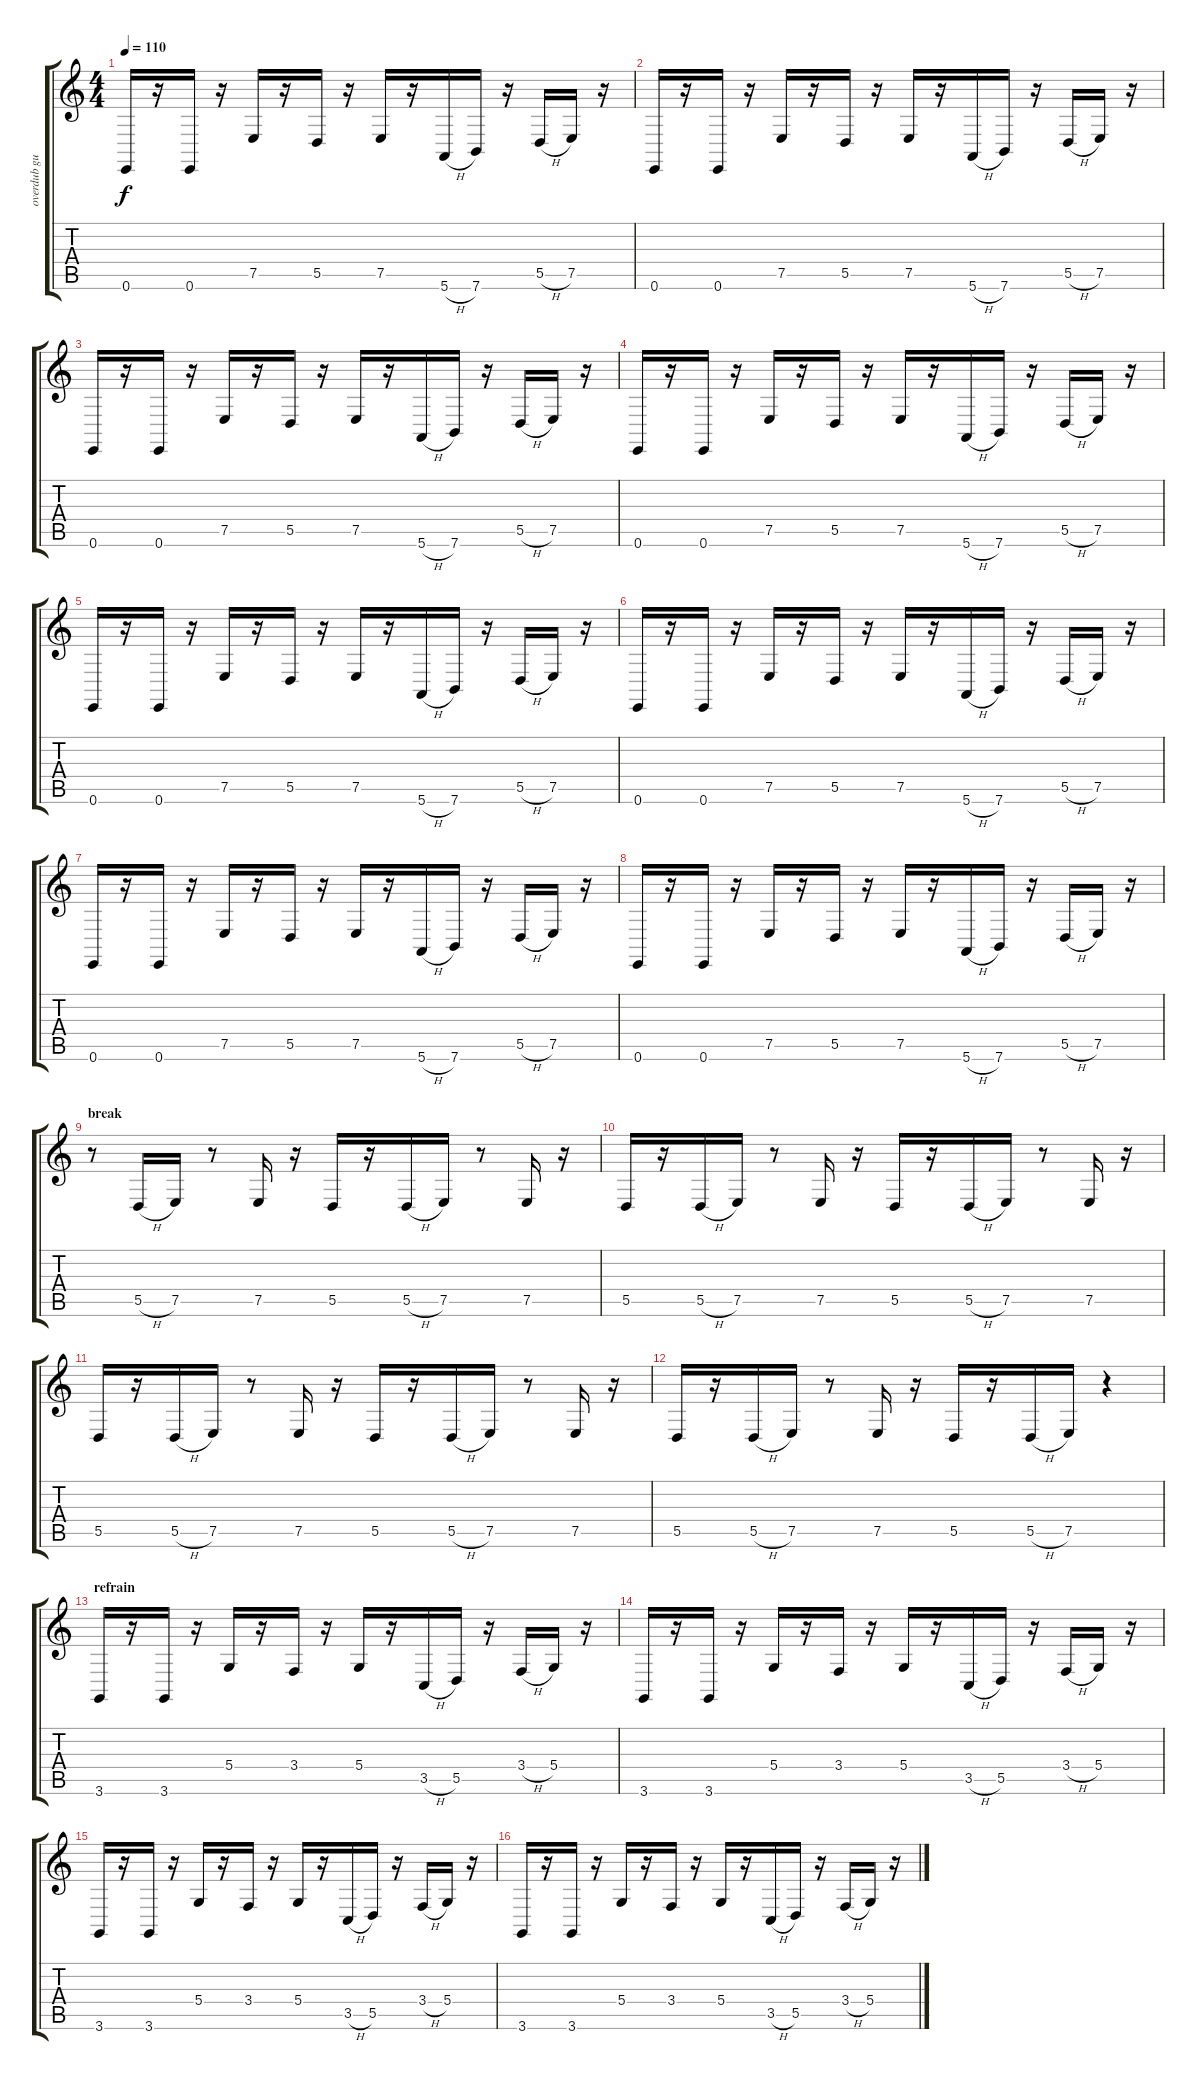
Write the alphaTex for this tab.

\track ("overdub guitar I" "overdub gu") {instrument harpsichord}
\staff {score tabs}
\tuning (E4 B3 G3 D3 A2 E2) {hide}
\ts (4 4)
\tempo 110
\clef g2
\ks aminor
0.6.16{dy f} r.16 0.6.16 r.16 7.5.16 r.16 5.5.16 r.16 7.5.16 r.16 5.6{h}.16 7.6.16 r.16 5.5{h}.16 7.5.16 r.16 |
0.6.16 r.16 0.6.16 r.16 7.5.16 r.16 5.5.16 r.16 7.5.16 r.16 5.6{h}.16 7.6.16 r.16 5.5{h}.16 7.5.16 r.16 |
0.6.16 r.16 0.6.16 r.16 7.5.16 r.16 5.5.16 r.16 7.5.16 r.16 5.6{h}.16 7.6.16 r.16 5.5{h}.16 7.5.16 r.16 |
0.6.16 r.16 0.6.16 r.16 7.5.16 r.16 5.5.16 r.16 7.5.16 r.16 5.6{h}.16 7.6.16 r.16 5.5{h}.16 7.5.16 r.16 |
0.6.16 r.16 0.6.16 r.16 7.5.16 r.16 5.5.16 r.16 7.5.16 r.16 5.6{h}.16 7.6.16 r.16 5.5{h}.16 7.5.16 r.16 |
0.6.16 r.16 0.6.16 r.16 7.5.16 r.16 5.5.16 r.16 7.5.16 r.16 5.6{h}.16 7.6.16 r.16 5.5{h}.16 7.5.16 r.16 |
0.6.16 r.16 0.6.16 r.16 7.5.16 r.16 5.5.16 r.16 7.5.16 r.16 5.6{h}.16 7.6.16 r.16 5.5{h}.16 7.5.16 r.16 |
0.6.16 r.16 0.6.16 r.16 7.5.16 r.16 5.5.16 r.16 7.5.16 r.16 5.6{h}.16 7.6.16 r.16 5.5{h}.16 7.5.16 r.16 |
\section ("" "break")
r.8 5.5{h}.16 7.5.16 r.8 7.5.16 r.16 5.5.16 r.16 5.5{h}.16 7.5.16 r.8 7.5.16 r.16 |
5.5.16 r.16 5.5{h}.16 7.5.16 r.8 7.5.16 r.16 5.5.16 r.16 5.5{h}.16 7.5.16 r.8 7.5.16 r.16 |
5.5.16 r.16 5.5{h}.16 7.5.16 r.8 7.5.16 r.16 5.5.16 r.16 5.5{h}.16 7.5.16 r.8 7.5.16 r.16 |
5.5.16 r.16 5.5{h}.16 7.5.16 r.8 7.5.16 r.16 5.5.16 r.16 5.5{h}.16 7.5.16 r.4 |
\section ("" "refrain")
3.6.16 r.16 3.6.16 r.16 5.4.16 r.16 3.4.16 r.16 5.4.16 r.16 3.5{h}.16 5.5.16 r.16 3.4{h}.16 5.4.16 r.16 |
3.6.16 r.16 3.6.16 r.16 5.4.16 r.16 3.4.16 r.16 5.4.16 r.16 3.5{h}.16 5.5.16 r.16 3.4{h}.16 5.4.16 r.16 |
3.6.16 r.16 3.6.16 r.16 5.4.16 r.16 3.4.16 r.16 5.4.16 r.16 3.5{h}.16 5.5.16 r.16 3.4{h}.16 5.4.16 r.16 |
3.6.16 r.16 3.6.16 r.16 5.4.16 r.16 3.4.16 r.16 5.4.16 r.16 3.5{h}.16 5.5.16 r.16 3.4{h}.16 5.4.16 r.16
